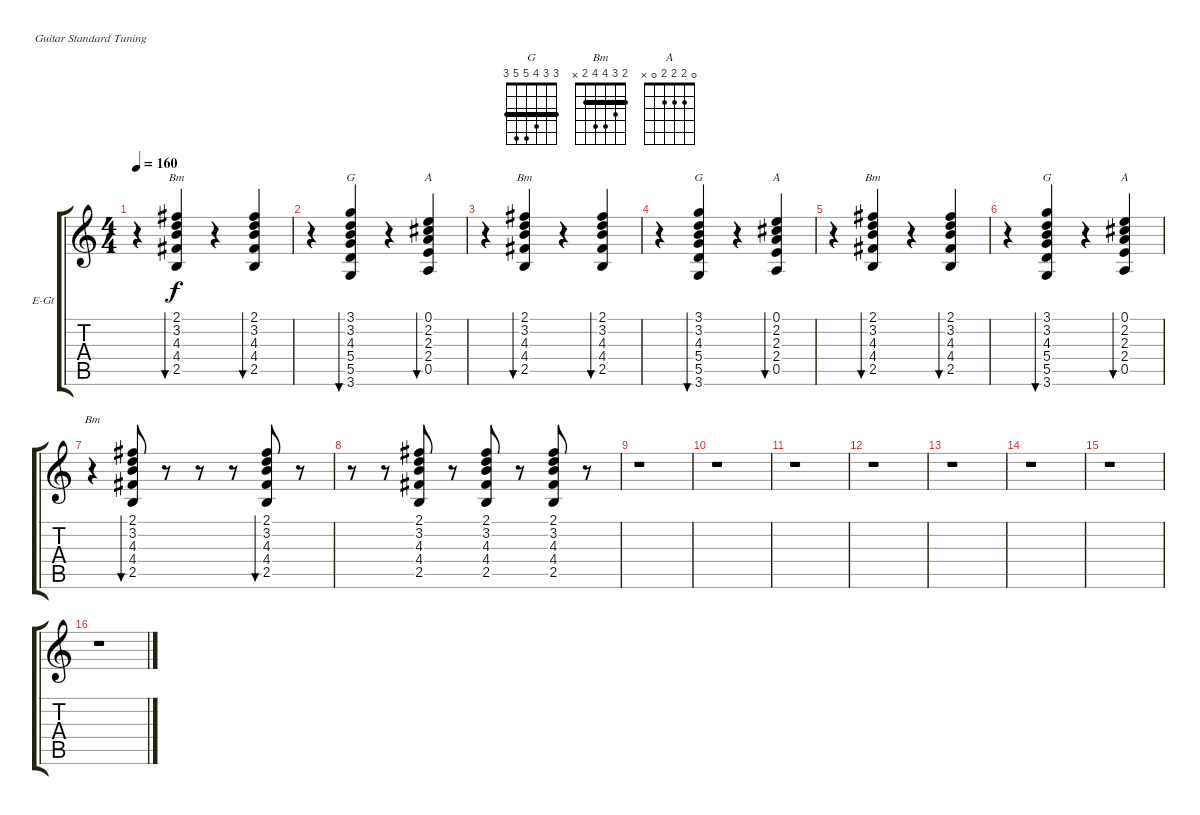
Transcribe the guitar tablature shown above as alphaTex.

\bracketExtendMode groupsimilarinstruments
\firstSystemTrackNameOrientation horizontal
\otherSystemsTrackNameOrientation horizontal
\track ("Guitar 2" "E-Gt") {instrument electricguitarclean}
\staff {score tabs}
\tuning (E4 B3 G3 D3 A2 E2)
\chord ("G" 3 3 4 5 5 3) {barre (3 3)}
\chord ("Bm" 2 3 4 4 2 x) {barre 2}
\chord ("A" 0 2 2 2 0 x)
\ts (4 4)
\tempo 160
\clef g2
\ks c
r.4{dy f} (2.1 3.2 4.3 4.4 2.5).4{bu 60 ch "Bm"} r.4 (2.1 3.2 4.3 4.4 2.5).4{bu 60} |
r.4 (3.1 3.2 4.3 5.4 5.5 3.6).4{bu 60 ch "G"} r.4 (0.1 2.2 2.3 2.4 0.5).4{bu 60 ch "A"} |
r.4 (2.1 3.2 4.3 4.4 2.5).4{bu 60 ch "Bm"} r.4 (2.1 3.2 4.3 4.4 2.5).4{bu 60} |
r.4 (3.1 3.2 4.3 5.4 5.5 3.6).4{bu 60 ch "G"} r.4 (0.1 2.2 2.3 2.4 0.5).4{bu 60 ch "A"} |
r.4 (2.1 3.2 4.3 4.4 2.5).4{bu 60 ch "Bm"} r.4 (2.1 3.2 4.3 4.4 2.5).4{bu 60} |
r.4 (3.1 3.2 4.3 5.4 5.5 3.6).4{bu 60 ch "G"} r.4 (0.1 2.2 2.3 2.4 0.5).4{bu 60 ch "A"} |
r.4{ch "Bm"} (2.1 3.2 4.3 4.4 2.5).8{bu 60} r.8 r.8 r.8 (2.1 3.2 4.3 4.4 2.5).8{bu 60} r.8 |
r.8 r.8 (2.1 3.2 4.3 4.4 2.5).8 r.8 (2.1 3.2 4.3 4.4 2.5).8 r.8 (2.1 3.2 4.3 4.4 2.5).8 r.8 |
r.1 |
r.1 |
r.1 |
r.1 |
r.1 |
r.1 |
r.1 |
r.1
